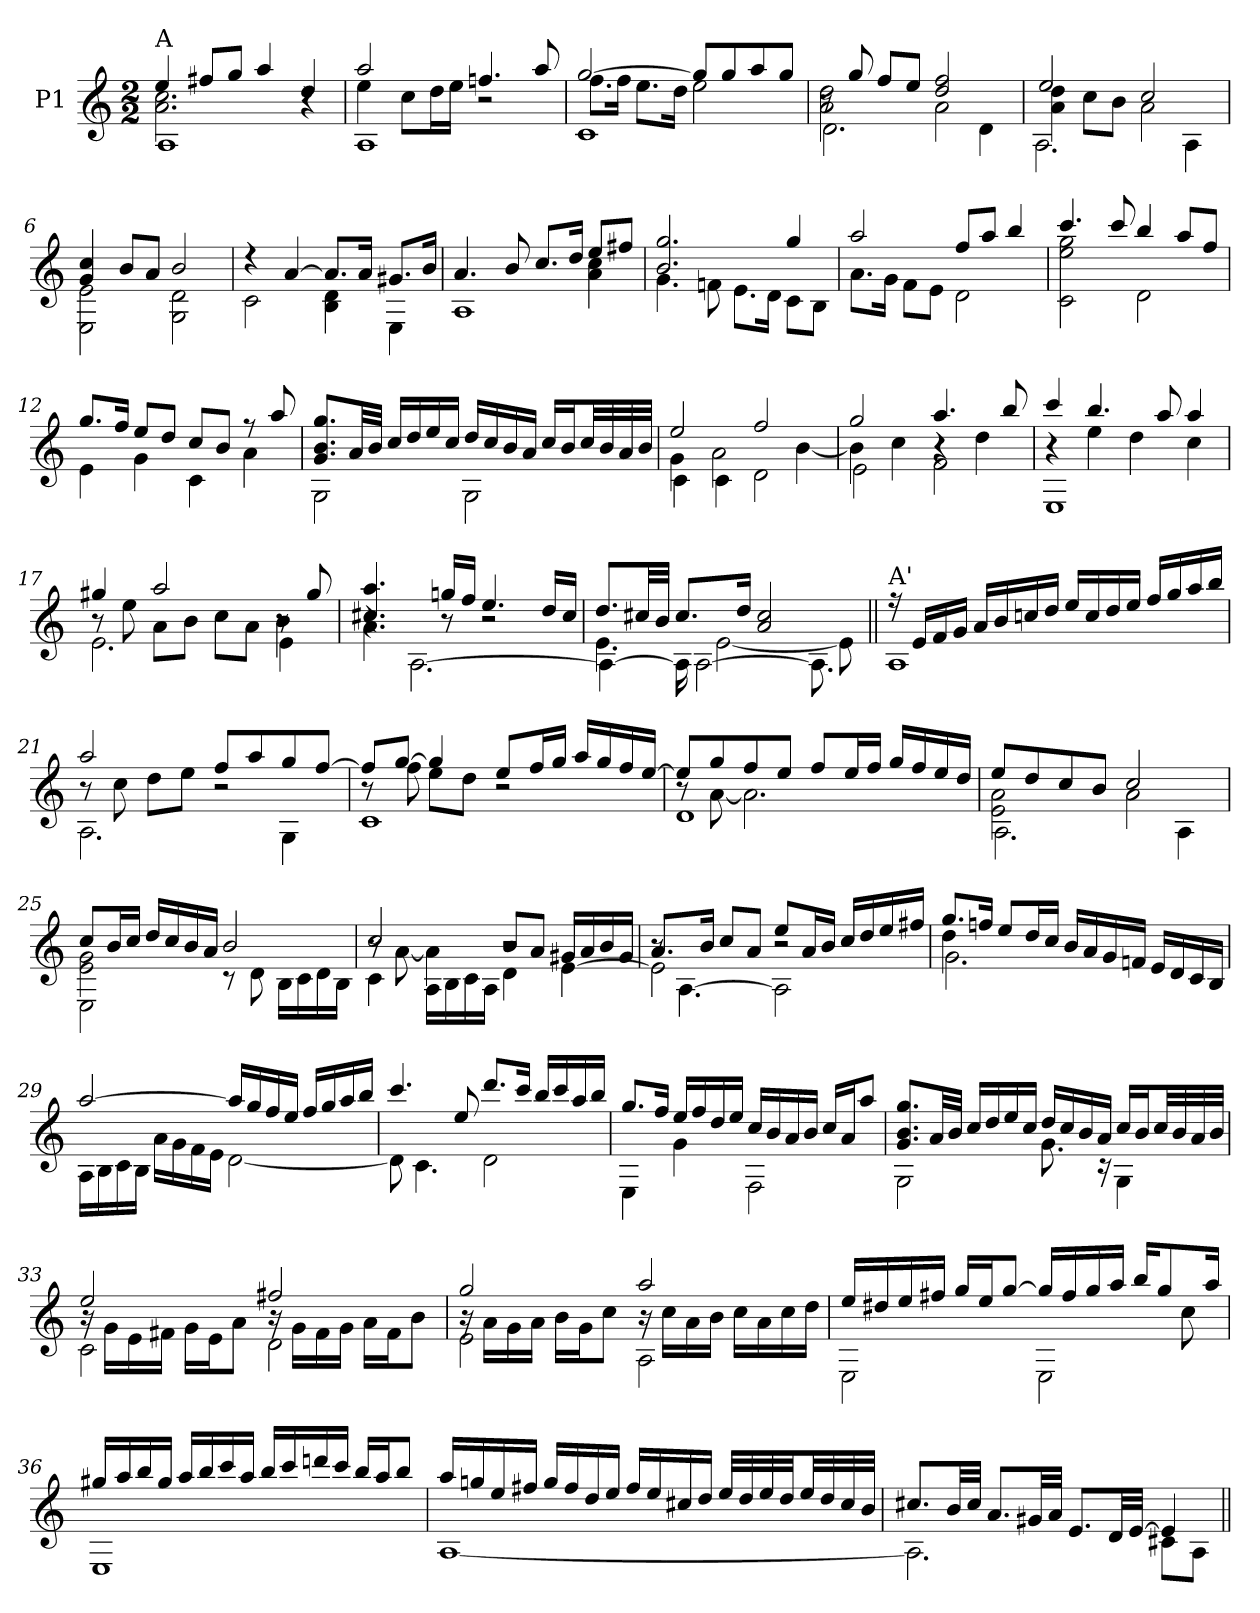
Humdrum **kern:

**kern
*part1
*staff1
*I"P1
!!LO:PB:g=z
*clefG2
*ITrd7c12
*k[]
*a:
*M2/2
*MM64
=1
*^
*	*^
!LO:TX:a:t=A	!	!
4ei/	2.Ai\ 2.ci	1AAi
8f#Xi/L	.	.
8gi/J	.	.
4ai/	.	.
4di/	4r	.
=2	=2	=2
2ai/	4ei\	1AAi
.	8ci\L	.
.	16di\L	.
.	16ei\JJ	.
4.fni/	2r	.
8ai/	.	.
=3	=3	=3
[>2gi/	8.fi\L	1Ci
.	16fi\Jk	.
.	8.ei\L	.
.	16di\Jk	.
8gi/L]	2ei\	.
8gi/	.	.
8ai/	.	.
8gi/J	.	.
=4	=4	=4
8r	2Ai\ 2di	2.Di\
8gi/	.	.
8fi/L	.	.
8ei/J	.	.
2di/ 2fi	2Ai\	.
.	.	4Di\
=5	=5	=5
2ei/	4Ai\ 4di	2.AAi\
.	8ci\L	.
.	8Bi\J	.
2ci/	2Ai\	.
.	.	4AAi\
*	*v	*v
=6	=6
4Gi/ 4ci	2EEi\ 2Ei
8Bi/L	.
8Ai/J	.
2Bi/	2GGi\ 2Di
!!LO:LB:g=z	!!
=7	=7
4r	2Ci\
[>4Ai/	.
8.Ai/L]	4BBi\ 4Di
16Ai/Jk	.
8.G#Xi/L	4EEi\
16Bi/Jk	.
=8	=8
*	*^
4.Ai/	2.ryy	1AAi
8Bi/	.	.
8.ci/L	.	.
16di/Jk	.	.
8ei/L	4Ai\ 4ci	.
8f#Xi/J	.	.
*	*v	*v
=9	=9
2.Bi/ 2.gi	4.Gi\
.	8Fni\
.	8.Ei\L
.	16Di\Jk
4gi/	8Ci\L
.	8BBi\J
=10	=10
2ai/	8.Ai\L
.	16Gi\Jk
.	8Fi\L
.	8Ei\J
8fi/L	2Di\
8ai/J	.
4bi/	.
=11	=11
4.cci/	2Ci\ 2ei 2gi
8cci/	.
4bi/	2Di\
8ai/L	.
8fi/J	.
=12	=12
8.gi/L	4Ei\
16fi/Jk	.
8ei/L	4Gi\
8di/J	.
8ci/L	4Ci\
8Bi/J	.
8r	4Ai\
8ai/	.
!!LO:LB:g=z	!!
=13	=13
8.Gi/ 8.Bi 8.giL	2GGi\
32Ai/LL	.
32Bi/JJJ	.
16ci/LL	.
16di/	.
16ei/	.
16ci/JJ	.
16di/LL	2GGi\
16ci/	.
16Bi/	.
16Ai/JJ	.
16ci/LL	.
16Bi/J	.
32ci/LL	.
32Bi/	.
32Ai/	.
32Bi/JJJ	.
=14	=14
*	*^
2ei/	4Gi\	4Ci\
.	2Ai\	4Ci\
2fi/	.	2Di\
.	[<4Bi\	.
=15	=15	=15
2gi/	4Bi\]	2Ei\
.	4ci\	.
4.ai/	4r	2Fi\
.	4di\	.
8bi/	.	.
=16	=16	=16
4cci/	4r	1EEi
4.bi/	4ei\	.
.	4di\	.
8ai/	.	.
4ai/	4ci\	.
=17	=17	=17
4g#Xi/	8r	2.Ei\
.	8ei\	.
2ai/	8Ai\L	.
.	8Bi\J	.
.	8ci\L	.
.	8Ai\J	.
8r	4Bi\	4Ei\
8g#i/	.	.
!!LO:LB:g=z	!!	!!
=18	=18	=18
4.c#Xi/ 4.ai	4.Ai\	4r
.	.	[<2.AAi\
16gni/LL	8r	.
16fi/JJ	.	.
4.ei/	2r	.
16di/LL	.	.
16c#i/JJ	.	.
=19	=19	=19
8.di/L	4.Ei\	4AAi\_<
32c#Xi/LL	.	.
32Bi/JJJ	.	.
8.c#i/L	.	16AAi\]
.	.	[<2AAi\
.	[<2Ei\	.
16di/Jk	.	.
2Ai/ 2c#i	.	.
.	.	8.AAi\]
.	8Ei\]	.
*	*v	*v
=20||	=20||
!LO:TX:a:t=A'	!
16r	1AAi
16Ei/LL	.
16Fi/	.
16Gi/JJ	.
16Ai/LL	.
16Bi/	.
16cni/	.
16di/JJ	.
16ei/LL	.
16ci/	.
16di/	.
16ei/JJ	.
16fi/LL	.
16gi/	.
16ai/	.
16bi/JJ	.
=21	=21
*	*^
2ai/	8r	2.AAi\
.	8ci\	.
.	8di\L	.
.	8ei\J	.
8fi/L	2r	.
8ai/	.	.
8gi/	.	4GGi\
[>8fi/J	.	.
!!LO:LB:g=z	!!	!!
=22	=22	=22
8fi/L]	8r	1Ci
[>8gi/J	8fi\	.
4gi/]	8ei\L	.
.	8di\J	.
8ei/L	2r	.
16fi/L	.	.
16gi/JJ	.	.
16ai/LL	.	.
16gi/	.	.
16fi/	.	.
[>16ei/JJ	.	.
=23	=23	=23
8ei/L]	8r	1Di
8gi/	[<8Ai\	.
8fi/	2.Ai\]	.
8ei/J	.	.
8fi/L	.	.
16ei/L	.	.
16fi/JJ	.	.
16gi/LL	.	.
16fi/	.	.
16ei/	.	.
16di/JJ	.	.
=24	=24	=24
8ei/L	2Ei\ 2Ai	2.AAi\
8di/	.	.
8ci/	.	.
8Bi/J	.	.
2ci/	2Ai\	.
.	.	4AAi\
=25	=25	=25
8ci/L	2Ei\ 2Gi	2EEi\
16Bi/L	.	.
16ci/JJ	.	.
16di/LL	.	.
16ci/	.	.
16Bi/	.	.
16Ai/JJ	.	.
2Bi/	8r	2ryy
.	8Di\	.
.	16BBi\LL	.
.	16Ci\	.
.	16Di\	.
.	16BBi\JJ	.
!!LO:LB:g=z	!!	!!
=26	=26	=26
2ci/	8r	4Ci\
.	[<8Ai\	.
.	4Ai\]	16AAi\LL
.	.	16BBi\
.	.	16Ci\
.	.	16AAi\JJ
8Bi/L	2r	4Di\
8Ai/J	.	.
16G#Xi/LL	.	[<4Ei\
16Ai/	.	.
16Bi/	.	.
16G#i/JJ	.	.
=27	=27	=27
8.Ai/L	2Ei\]	8r
.	.	[<4.AAi\
16Bi/Jk	.	.
8ci/L	.	.
8Ai/J	.	.
8ei/L	2r	2AAi\]
16Ai/L	.	.
16Bi/JJ	.	.
16ci/LL	.	.
16di/	.	.
16ei/	.	.
16f#Xi/JJ	.	.
=28	=28	=28
8.gi/L	4di\	2.Gi\
16fni/Jk	.	.
8ei/L	2.ryy	.
16di/L	.	.
16ci/JJ	.	.
16Bi/LL	.	.
16Ai/	.	.
16Gi/	.	.
16Fni/JJ	.	.
16Ei/LL	.	4ryy
16Di/	.	.
16Ci/	.	.
16BBi/JJ	.	.
*	*v	*v
=29	=29
[>2ai/	16AAi\LL
.	16BBi\
.	16Ci\
.	16BBi\JJ
.	16Ai\LL
.	16Gi\
.	16Fi\
.	16Ei\JJ
16ai/LL]	[<2Di\
16gi/	.
16fi/	.
16ei/JJ	.
16fi/LL	.
16gi/	.
16ai/	.
16bi/JJ	.
!!LO:LB:g=z	!!
=30	=30
4.cci/	8Di\]
.	4.Ci\
8ei/	.
8.ddi/L	2Di\
16cci/Jk	.
16bi/LL	.
16cci/	.
16ai/	.
16bi/JJ	.
=31	=31
8.gi/L	4EEi\
16fi/Jk	.
16ei/LL	4Gi\
16fi/	.
16di/	.
16ei/JJ	.
16ci/LL	2FFi\
16Bi/	.
16Ai/	.
16Bi/JJ	.
16ci/LL	.
16Ai/J	.
8ai/J	.
=32	=32
8.Gi/ 8.Bi 8.giL	2GGi\
32Ai/LL	.
32Bi/JJJ	.
16ci/LL	.
16di/	.
16ei/	.
16ci/JJ	.
16di/LL	8.Gi\
16ci/	.
16Bi/	.
16Ai/JJ	16r
16ci/LL	4GGi\
16Bi/J	.
32ci/LL	.
32Bi/	.
32Ai/	.
32Bi/JJJ	.
=33	=33
*	*^
2ei/	16r	2Ci\
.	16Gi\LL	.
.	16Ei\	.
.	16F#Xi\JJ	.
.	16Gi\LL	.
.	16Ei\J	.
.	8Ai\J	.
2f#Xi/	16r	2Di\
.	16Gi\LL	.
.	16F#i\	.
.	16Gi\JJ	.
.	16Ai\LL	.
.	16F#i\J	.
.	8Bi\J	.
!!LO:LB:g=z	!!	!!
=34	=34	=34
2gi/	16r	2Ei\
.	16Ai\LL	.
.	16Gi\	.
.	16Ai\JJ	.
.	16Bi\LL	.
.	16Gi\J	.
.	8ci\J	.
2ai/	16r	2AAi\
.	16ci\LL	.
.	16Ai\	.
.	16Bi\JJ	.
.	16ci\LL	.
.	16Ai\	.
.	16ci\	.
.	16di\JJ	.
=35	=35	=35
16ei/LL	2EEi\	2ryy
16d#Xi/	.	.
16ei/	.	.
16f#Xi/JJ	.	.
16gi/LL	.	.
16ei/J	.	.
[>8gi/J	.	.
16gi/LL]	4.ryy	2EEi\
16f#i/	.	.
16gi/	.	.
16ai/JJ	.	.
16bi/KL	.	.
8gi/	.	.
.	8ci\	.
16ai/Jk	.	.
*	*v	*v
=36	=36
16g#Xi/LL	1EEi
16ai/	.
16bi/	.
16g#i/JJ	.
16ai/LL	.
16bi/	.
16cci/	.
16ai/JJ	.
16bi/LL	.
16cci/	.
16ddni/	.
16cci/JJ	.
16bi/LL	.
16ai/J	.
8bi/J	.
!!LO:LB:g=z	!!
=37	=37
16ai/LL	[<1AAi
16gni/	.
16ei/	.
16f#Xi/JJ	.
16gi/LL	.
16f#i/	.
16di/	.
16ei/JJ	.
16f#i/LL	.
16ei/	.
16c#Xi/	.
16di/JJ	.
32ei/LLL	.
32di/	.
32ei/	.
32di/JJ	.
32ei/LL	.
32di/	.
32c#i/	.
32Bi/JJJ	.
=38	=38
8.c#Xi/L	2.AAi\]
32Bi/LL	.
32c#i/JJJ	.
8.Ai/L	.
32G#Xi/LL	.
32Ai/JJJ	.
8.Ei/L	.
32Di/LL	.
[>32Ei/JJJ	.
4Ei/]	8C#Xi\L
.	8AAi\J
*v	*v
=||
*-
